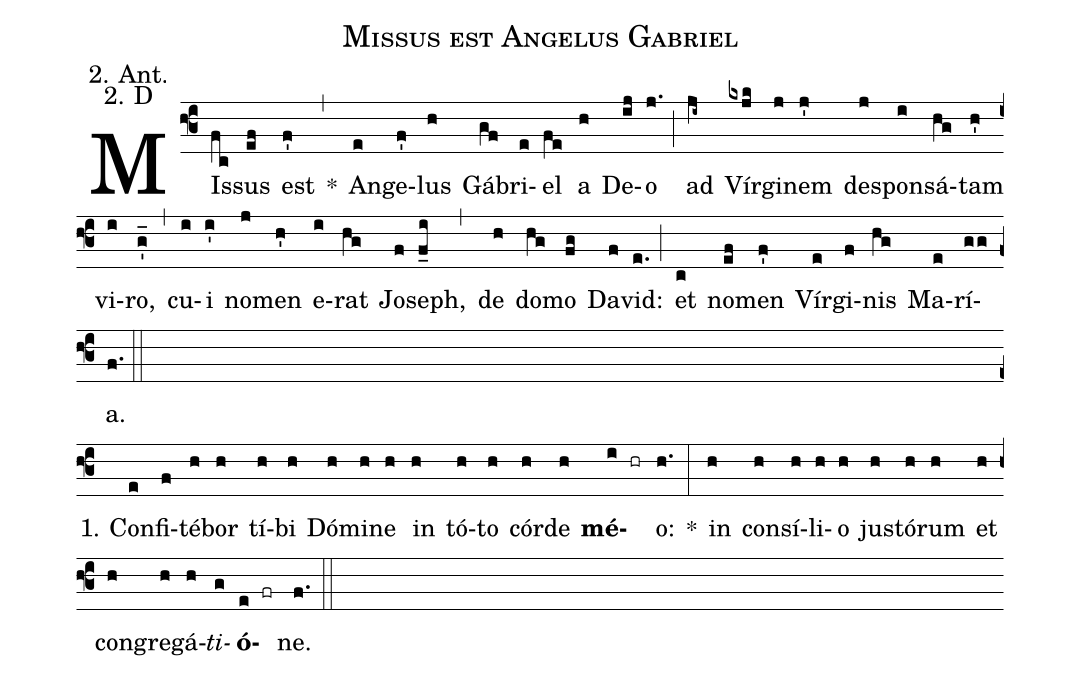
name:Missus est Angelus Gabriel;
office-part:Antiphona;
mode:2;
annotation:2. Ant.;
annotation:2. D;
%%
(f3) MIs(fc)sus(ef) est(f') *(,)
  An(e)ge(f')lus(h) Gá(gf)bri(e)el(fe) a(h) De(ij)o(j.) (;)
  ad(ji~) Vír(kxjk)gi(j)nem(j') de(j)spon(i)sá(hg)tam(h') vi(i)ro,(g'_) (,)
  cu(i)i(i') no(j)men(h') e(i)rat(hg) Jo(f)seph,(f_i) (,)
  de(h) do(hg)mo(fg) Da(f)vid:(e.) (;)
  et(c) no(ef)men(f') Vír(e)gi(f)nis(hg) Ma(e)rí(gg)a.(f.) (::) (Z)
1. Con(e)fi(f)té(h)bor(h) tí(h)bi(h) Dó(h)mi(h)ne(h) in(h) tó(h)to(h) cór(h)de(h) <b>mé</b>(i)(hr)o:(h.) *(:)
  in(h) con(h)sí(h)li(h)o(h) jus(h)tó(h)rum(h) et(h) con(h)gre(h)gá(h)<i>ti</i>(g)<b>ó</b>(e)(fr)ne.(f.) (::)
